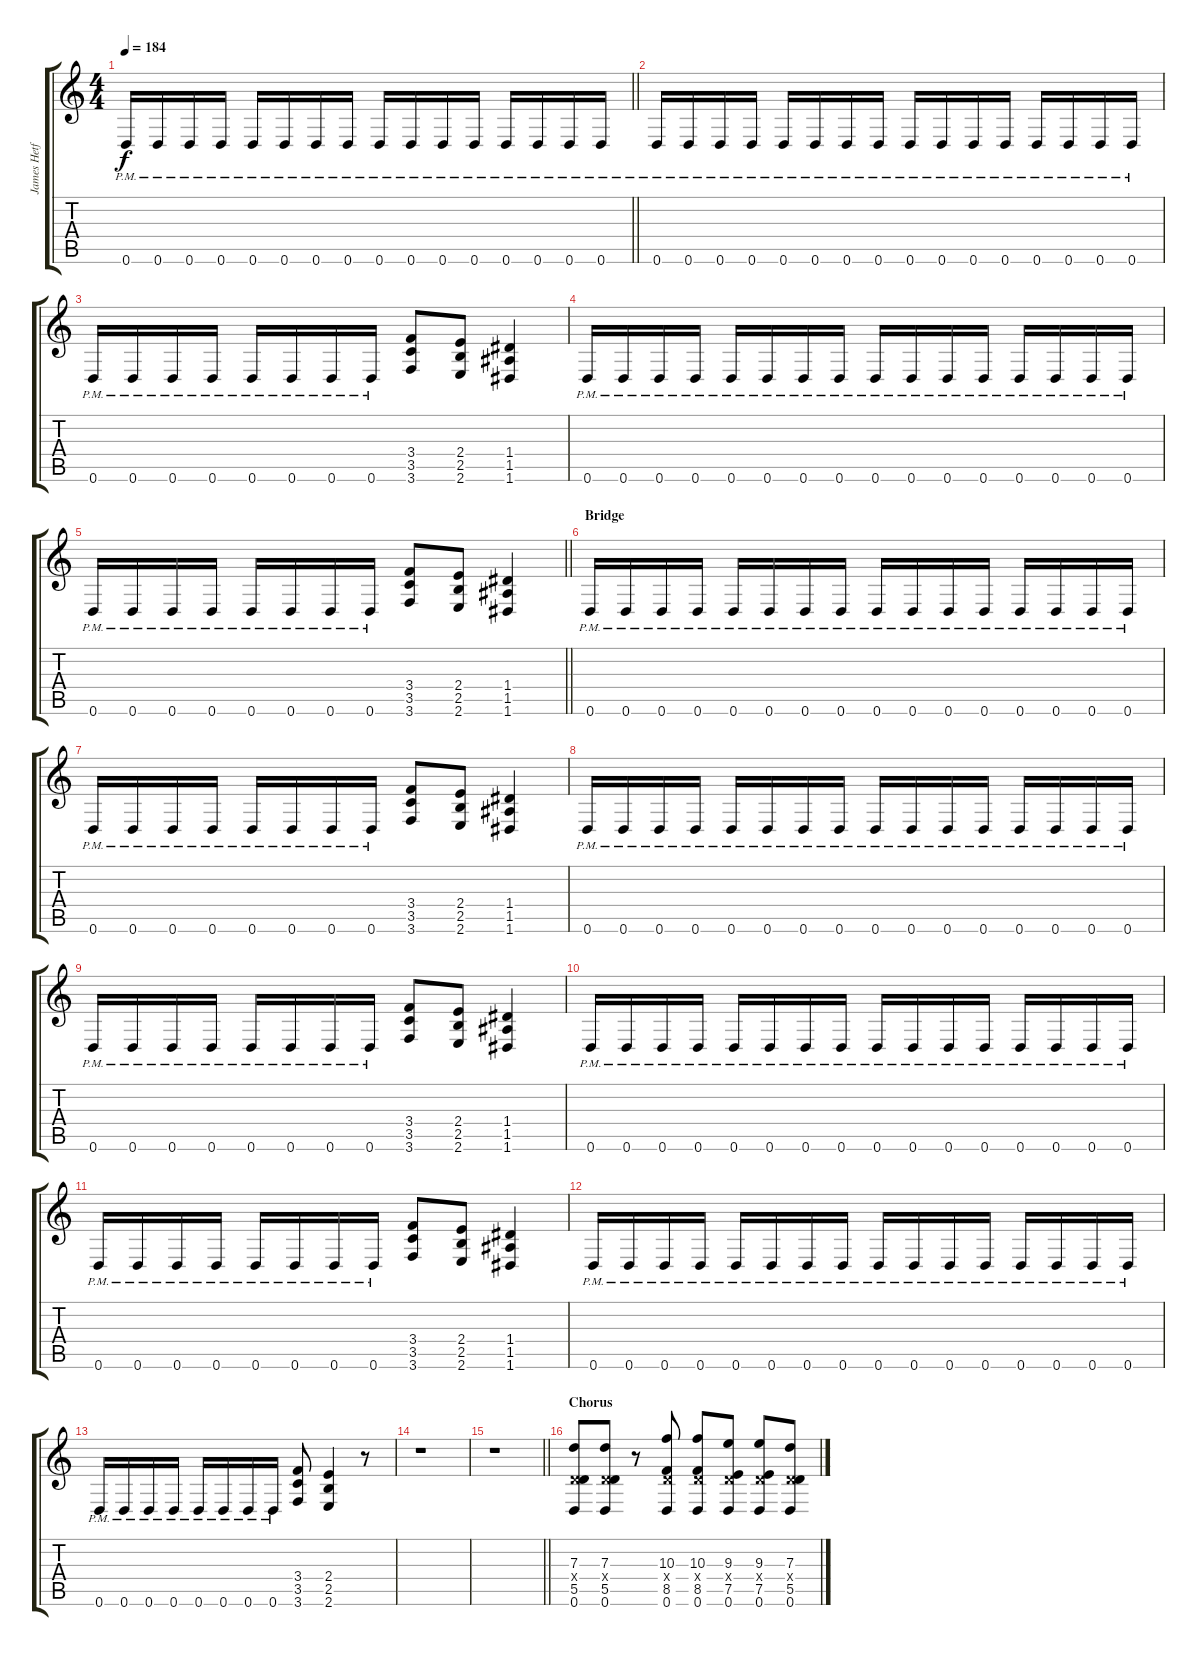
\track ("James Hetfield" "James Hetf") {instrument distortionguitar}
\staff {score tabs}
\tuning (E4 B3 G3 D3 A2 D2) {hide}
\ts (4 4)
\tempo 184
\clef g2
\barLineRight lightlight
\ks c
0.6{pm}.16{dy f} 0.6{pm}.16 0.6{pm}.16 0.6{pm}.16 0.6{pm}.16 0.6{pm}.16 0.6{pm}.16 0.6{pm}.16 0.6{pm}.16 0.6{pm}.16 0.6{pm}.16 0.6{pm}.16 0.6{pm}.16 0.6{pm}.16 0.6{pm}.16 0.6{pm}.16 |
\section ("" "")
0.6{pm}.16 0.6{pm}.16 0.6{pm}.16 0.6{pm}.16 0.6{pm}.16 0.6{pm}.16 0.6{pm}.16 0.6{pm}.16 0.6{pm}.16 0.6{pm}.16 0.6{pm}.16 0.6{pm}.16 0.6{pm}.16 0.6{pm}.16 0.6{pm}.16 0.6{pm}.16 |
0.6{pm}.16 0.6{pm}.16 0.6{pm}.16 0.6{pm}.16 0.6{pm}.16 0.6{pm}.16 0.6{pm}.16 0.6{pm}.16 (3.4 3.5 3.6).8 (2.4 2.5 2.6).8 (1.4 1.5 1.6).4 |
0.6{pm}.16 0.6{pm}.16 0.6{pm}.16 0.6{pm}.16 0.6{pm}.16 0.6{pm}.16 0.6{pm}.16 0.6{pm}.16 0.6{pm}.16 0.6{pm}.16 0.6{pm}.16 0.6{pm}.16 0.6{pm}.16 0.6{pm}.16 0.6{pm}.16 0.6{pm}.16 |
\barLineRight lightlight
0.6{pm}.16 0.6{pm}.16 0.6{pm}.16 0.6{pm}.16 0.6{pm}.16 0.6{pm}.16 0.6{pm}.16 0.6{pm}.16 (3.4 3.5 3.6).8 (2.4 2.5 2.6).8 (1.4 1.5 1.6).4 |
\section ("" "Bridge")
0.6{pm}.16 0.6{pm}.16 0.6{pm}.16 0.6{pm}.16 0.6{pm}.16 0.6{pm}.16 0.6{pm}.16 0.6{pm}.16 0.6{pm}.16 0.6{pm}.16 0.6{pm}.16 0.6{pm}.16 0.6{pm}.16 0.6{pm}.16 0.6{pm}.16 0.6{pm}.16 |
0.6{pm}.16 0.6{pm}.16 0.6{pm}.16 0.6{pm}.16 0.6{pm}.16 0.6{pm}.16 0.6{pm}.16 0.6{pm}.16 (3.4 3.5 3.6).8 (2.4 2.5 2.6).8 (1.4 1.5 1.6).4 |
0.6{pm}.16 0.6{pm}.16 0.6{pm}.16 0.6{pm}.16 0.6{pm}.16 0.6{pm}.16 0.6{pm}.16 0.6{pm}.16 0.6{pm}.16 0.6{pm}.16 0.6{pm}.16 0.6{pm}.16 0.6{pm}.16 0.6{pm}.16 0.6{pm}.16 0.6{pm}.16 |
0.6{pm}.16 0.6{pm}.16 0.6{pm}.16 0.6{pm}.16 0.6{pm}.16 0.6{pm}.16 0.6{pm}.16 0.6{pm}.16 (3.4 3.5 3.6).8 (2.4 2.5 2.6).8 (1.4 1.5 1.6).4 |
0.6{pm}.16 0.6{pm}.16 0.6{pm}.16 0.6{pm}.16 0.6{pm}.16 0.6{pm}.16 0.6{pm}.16 0.6{pm}.16 0.6{pm}.16 0.6{pm}.16 0.6{pm}.16 0.6{pm}.16 0.6{pm}.16 0.6{pm}.16 0.6{pm}.16 0.6{pm}.16 |
0.6{pm}.16 0.6{pm}.16 0.6{pm}.16 0.6{pm}.16 0.6{pm}.16 0.6{pm}.16 0.6{pm}.16 0.6{pm}.16 (3.4 3.5 3.6).8 (2.4 2.5 2.6).8 (1.4 1.5 1.6).4 |
0.6{pm}.16 0.6{pm}.16 0.6{pm}.16 0.6{pm}.16 0.6{pm}.16 0.6{pm}.16 0.6{pm}.16 0.6{pm}.16 0.6{pm}.16 0.6{pm}.16 0.6{pm}.16 0.6{pm}.16 0.6{pm}.16 0.6{pm}.16 0.6{pm}.16 0.6{pm}.16 |
0.6{pm}.16 0.6{pm}.16 0.6{pm}.16 0.6{pm}.16 0.6{pm}.16 0.6{pm}.16 0.6{pm}.16 0.6{pm}.16 (3.4 3.5 3.6).8 (2.4 2.5 2.6).4 r.8 |
r.1 |
\barLineRight lightlight
r.1 |
\section ("" "Chorus")
(7.3 0.4{x} 5.5 0.6).8 (7.3 0.4{x} 5.5 0.6).8 r.8 (10.3 0.4{x} 8.5 0.6).8 (10.3 0.4{x} 8.5 0.6).8 (9.3 0.4{x} 7.5 0.6).8 (9.3 0.4{x} 7.5 0.6).8 (7.3 0.4{x} 5.5 0.6).8
